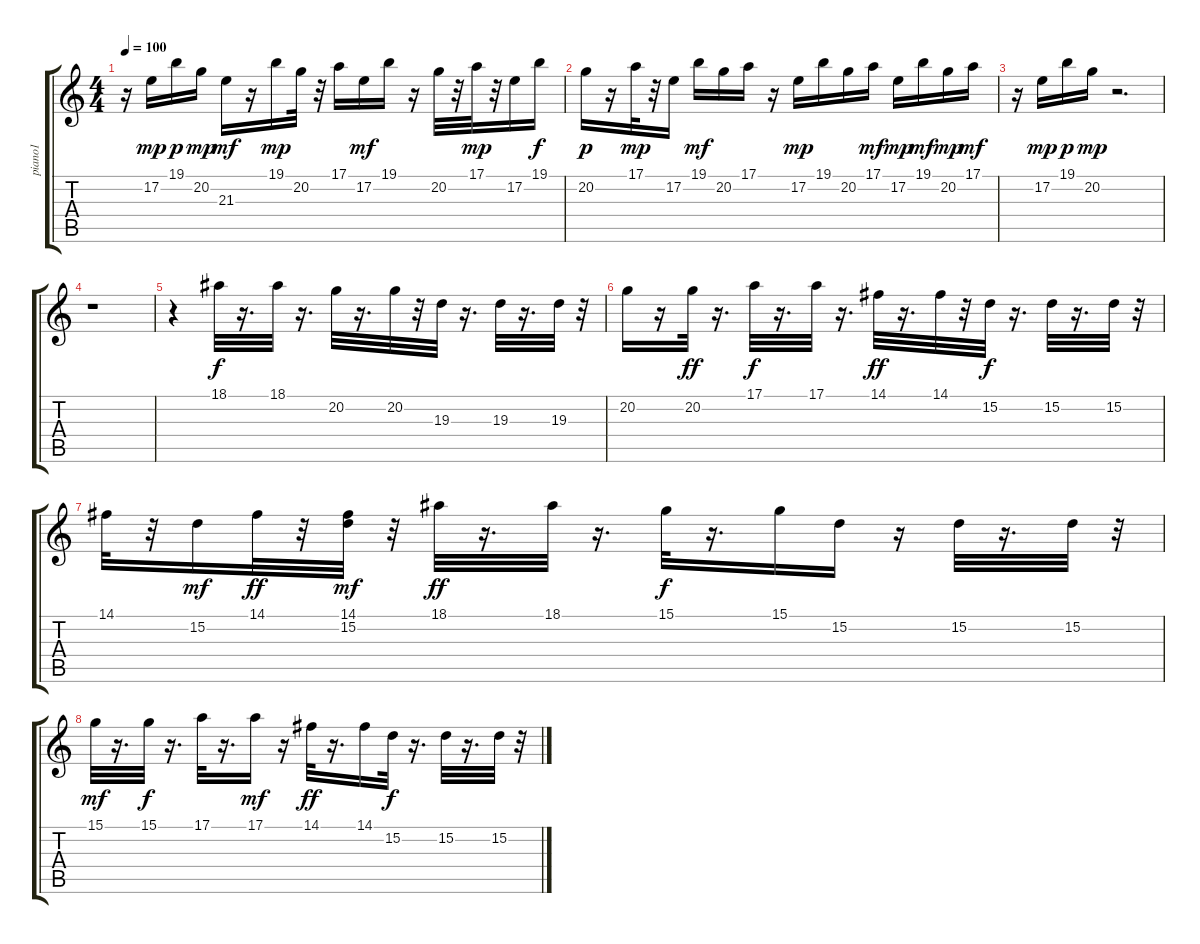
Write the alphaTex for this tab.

\track ("piano1" "piano1") {instrument piccolo}
\staff {score tabs}
\tuning (E4 B3 G3 D3 A2 E2) {hide}
\ts (4 4)
\tempo 100
\clef g2
\ks c
r.16{dy mf} 17.2.16{dy mp} 19.1.16{dy p} 20.2.16{dy mp} 21.3.16{dy mf volume 11 balance 12 instrument piccolo} r.16 19.1.16{dy mp} 20.2.32 r.32 17.1.16 17.2.16{dy mf} 19.1.16 r.16 20.2.32 r.32 17.1.32{dy mp} r.32 17.2.16 19.1.16{dy f} |
20.2.16{dy p} r.16 17.1.32{dy mp} r.32 17.2.16 19.1.16{dy mf} 20.2.16 17.1.16 r.16 17.2.16{dy mp} 19.1.16 20.2.16 17.1.16{dy mf} 17.2.16{dy mp} 19.1.16{dy mf} 20.2.16{dy mp} 17.1.16{dy mf} |
r.16 17.2.16{dy mp} 19.1.16{dy p} 20.2.16{dy mp} r.2{d} |
r.1 |
r.4 18.1.32{dy f volume 9 balance 8 instrument piccolo} r.16{d} 18.1.32 r.16{d} 20.2.32 r.16{d} 20.2.32 r.32 19.3.32 r.16{d} 19.3.32 r.16{d} 19.3.32 r.32 |
20.2.16 r.16 20.2.32{dy ff} r.16{d} 17.1.32{dy f} r.16{d} 17.1.32 r.16{d} 14.1.32{dy ff} r.16{d} 14.1.32 r.32 15.2.32{dy f} r.16{d} 15.2.32 r.16{d} 15.2.32 r.32 |
14.1.32 r.32 15.2.16{dy mf} 14.1.32{dy ff} r.32 (14.1 15.2).32{dy mf} r.32 18.1.32{dy ff} r.16{d} 18.1.32 r.16{d} 15.1.32{dy f} r.16{d} 15.1.16 15.2.16 r.16 15.2.32 r.16{d} 15.2.32 r.32 |
15.1.32{dy mf} r.16{d} 15.1.32{dy f} r.16{d} 17.1.32 r.16{d} 17.1.16{dy mf} r.16 14.1.32{dy ff} r.16{d} 14.1.16 15.2.32{dy f} r.16{d} 15.2.32 r.16{d} 15.2.32 r.32
